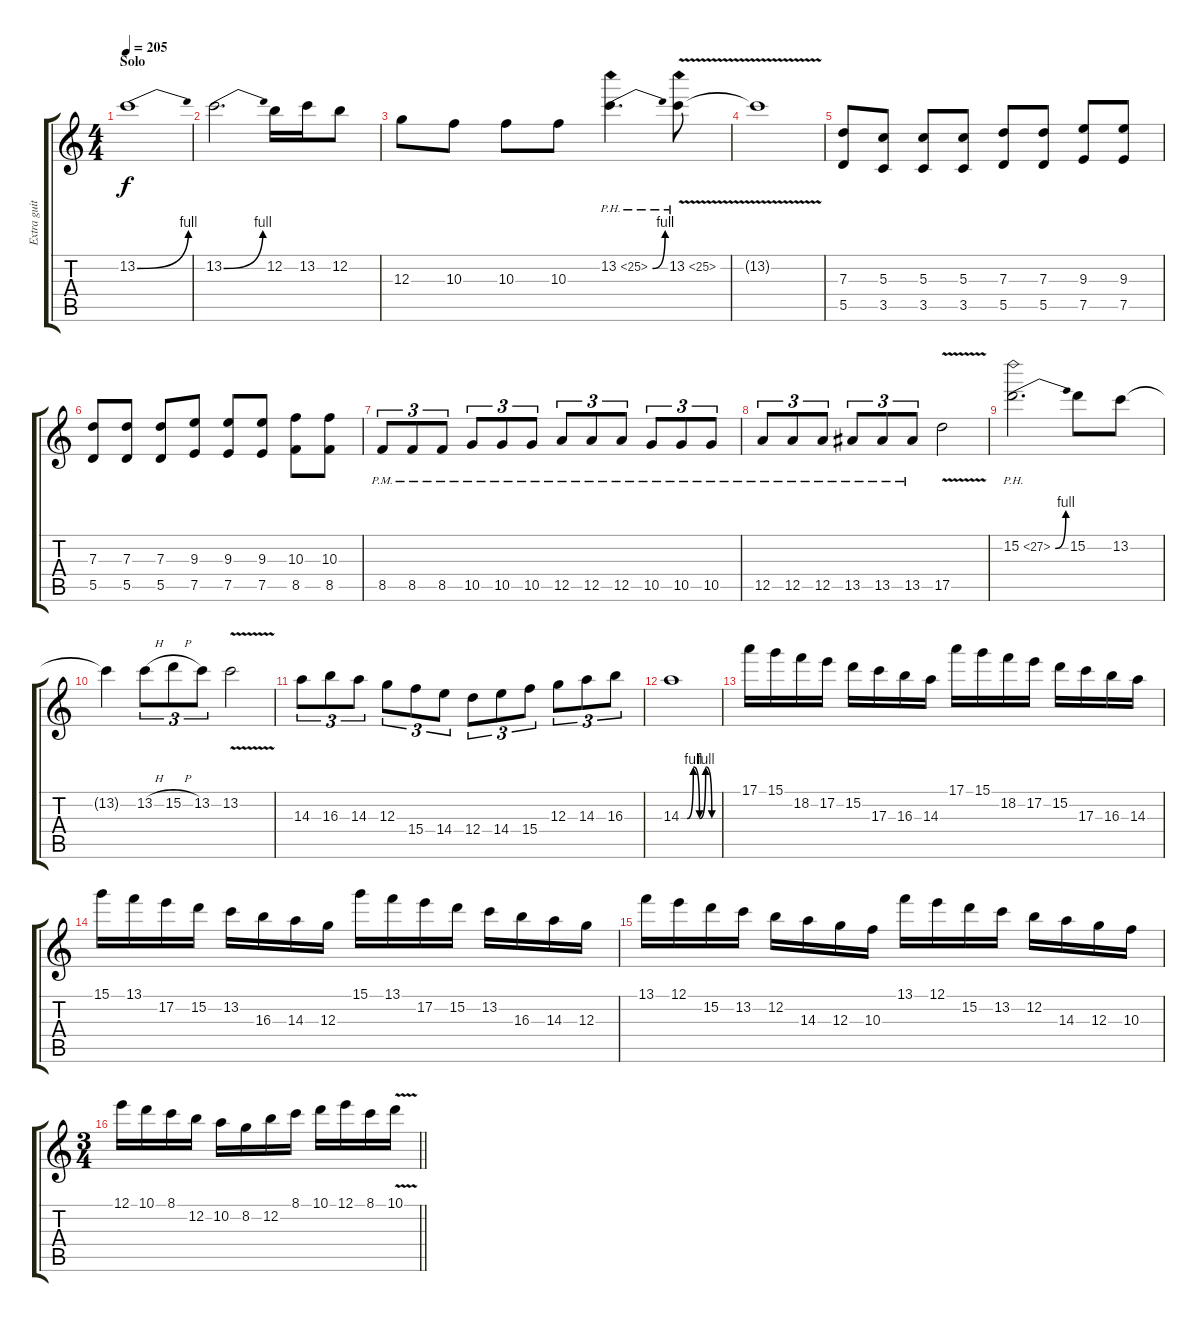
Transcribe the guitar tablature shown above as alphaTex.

\track ("Extra guitar/Solo" "Extra guit") {instrument overdrivenguitar}
\staff {score tabs}
\tuning (E4 B3 G3 D3 A2 D2) {hide}
\ts (4 4)
\section ("" "Solo")
\tempo 205
\clef g2
\ks c
13.2{be (bend 0 0 60 4)}.1{dy f} |
13.2{be (bend 0 0 60 4)}.2{d} 12.2.16 13.2.16 12.2.8 |
12.3.8 10.3.8 10.3.8 10.3.8 13.2{be (bend 0 0 60 4) ph 12}.4{d} 13.2{ph 12 v}.8 |
13.2{t}.1 |
(7.3 5.5).8 (5.3 3.5).8 (5.3 3.5).8 (5.3 3.5).8 (7.3 5.5).8 (7.3 5.5).8 (9.3 7.5).8 (9.3 7.5).8 |
(7.3 5.5).8 (7.3 5.5).8 (7.3 5.5).8 (9.3 7.5).8 (9.3 7.5).8 (9.3 7.5).8 (10.3 8.5).8 (10.3 8.5).8 |
8.5{pm}.8{tu (3 2)} 8.5{pm}.8{tu (3 2)} 8.5{pm}.8{tu (3 2)} 10.5{pm}.8{tu (3 2)} 10.5{pm}.8{tu (3 2)} 10.5{pm}.8{tu (3 2)} 12.5{pm}.8{tu (3 2)} 12.5{pm}.8{tu (3 2)} 12.5{pm}.8{tu (3 2)} 10.5{pm}.8{tu (3 2)} 10.5{pm}.8{tu (3 2)} 10.5{pm}.8{tu (3 2)} |
12.5{pm}.8{tu (3 2)} 12.5{pm}.8{tu (3 2)} 12.5{pm}.8{tu (3 2)} 13.5{pm}.8{tu (3 2)} 13.5{pm}.8{tu (3 2)} 13.5{pm}.8{tu (3 2)} 17.5{v}.2 |
15.2{be (bend 0 0 60 4) ph 12}.2{d} 15.2.8 13.2.8 |
13.2{t}.4 13.2{h}.8{tu (3 2)} 15.2{h}.8{tu (3 2)} 13.2.8{tu (3 2)} 13.2{v}.2 |
14.3.8{tu (3 2)} 16.3.8{tu (3 2)} 14.3.8{tu (3 2)} 12.3.8{tu (3 2)} 15.4.8{tu (3 2)} 14.4.8{tu (3 2)} 12.4.8{tu (3 2)} 14.4.8{tu (3 2)} 15.4.8{tu (3 2)} 12.3.8{tu (3 2)} 14.3.8{tu (3 2)} 16.3.8{tu (3 2)} |
14.3{be (custom 0 0 10 0 20 4 30 0 40 4 50 0 60 0)}.1 |
17.1.16 15.1.16 18.2.16 17.2.16 15.2.16 17.3.16 16.3.16 14.3.16 17.1.16 15.1.16 18.2.16 17.2.16 15.2.16 17.3.16 16.3.16 14.3.16 |
15.1.16 13.1.16 17.2.16 15.2.16 13.2.16 16.3.16 14.3.16 12.3.16 15.1.16 13.1.16 17.2.16 15.2.16 13.2.16 16.3.16 14.3.16 12.3.16 |
13.1.16 12.1.16 15.2.16 13.2.16 12.2.16 14.3.16 12.3.16 10.3.16 13.1.16 12.1.16 15.2.16 13.2.16 12.2.16 14.3.16 12.3.16 10.3.16 |
\ts (3 4)
\barLineRight lightlight
12.1.16 10.1.16 8.1.16 12.2.16 10.2.16 8.2.16 12.2.16 8.1.16 10.1.16 12.1.16 8.1.16 10.1{v}.16
